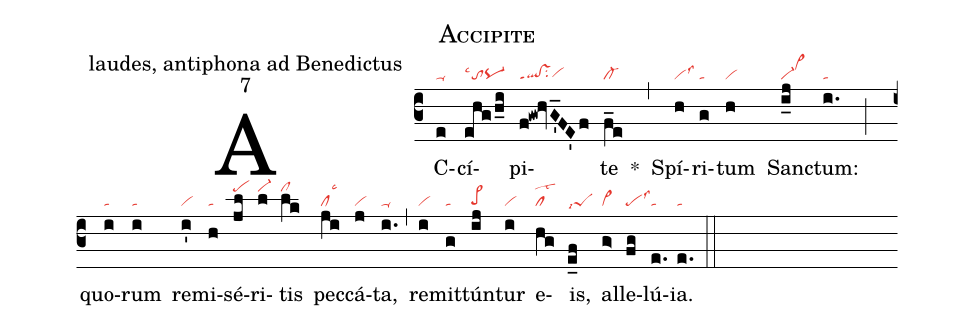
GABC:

name: Accipite;
office-part: laudes, antiphona ad Benedictus;
mode: 7;
nabc-lines: 1;
%%
(c3)
AC(e|ta-)cí(ehg/h_i|tolsc1pq-)pi(f!gw!hvG'_FE'f|ql!vsppt1su2vihg)te(f_e|cl-) *(,)
Spí(h|vilss3)ri(g|ta)tum(h|vi) San(i_j|vi-vi>hj)ctum:(i.|ta) (;)
quo(i|ta)rum(i|ta) re(i'|vi)mi(h|ta)sé(jl|pehl)ri(l|vi-hl)tis(lk|clhl) pec(ji|cllsc3)cá(j|vi)ta,(i.|ta-) (,)
re(i|vi)mit(g|ta)tún(ij|pe>hg)tur(i|vi) e(hg|cllst2)is,(e_f|peSlsi7) al(g>|vi>)le(fg|pelss3)lú(e.|ta)ia.(e.|ta) (::)
